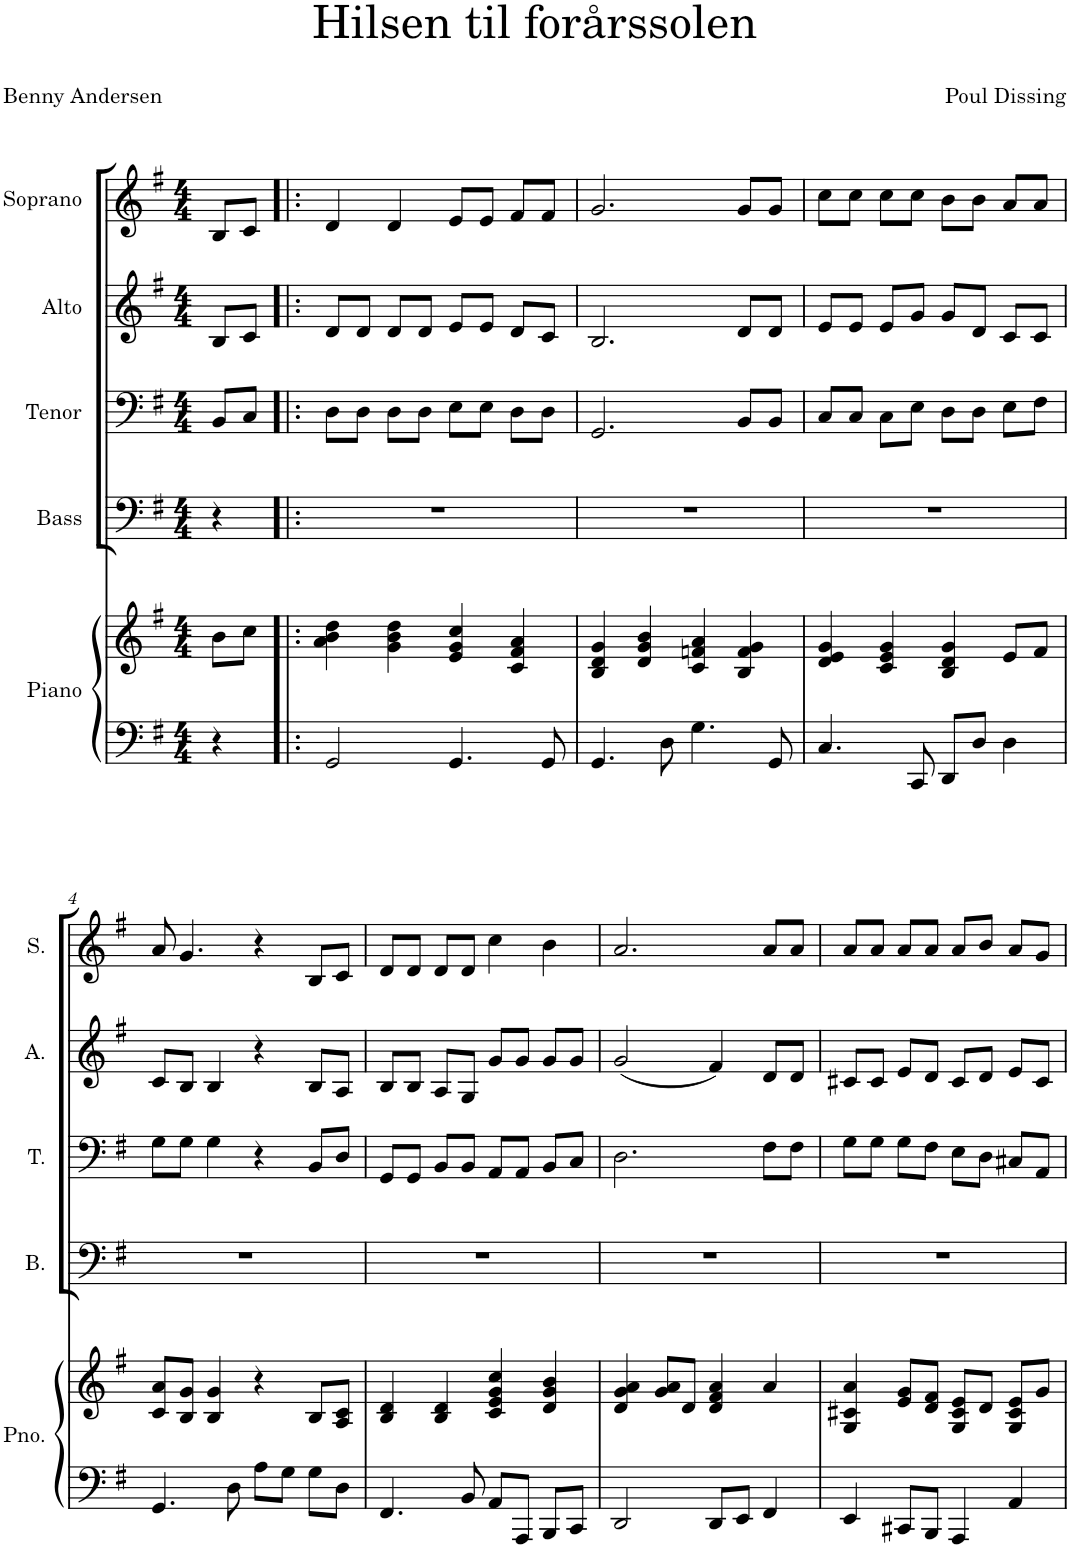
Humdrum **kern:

**kern	**kern	**kern	**kern	**kern	**kern
*part5	*part5	*part4	*part3	*part2	*part1
*staff6	*staff5	*staff4	*staff3	*staff2	*staff1
*I"Piano	*	*I"Bass	*I"Tenor	*I"Alto	*I"Soprano
*I'Pno.	*	*I'B.	*I'T.	*I'A.	*I'S.
*clefF4	*clefG2	*clefF4	*clefF4	*clefG2	*clefG2
*k[f#]	*k[f#]	*k[f#]	*k[f#]	*k[f#]	*k[f#]
*M4/4	*M4/4	*M4/4	*M4/4	*M4/4	*M4/4
=	=	=	=	=	=
4r	8b\L	4r	8BB/L	8B/L	8B/L
.	8cc\J	.	8C/J	8c/J	8c/J
=1!|:	=1!|:	=1!|:	=1!|:	=1!|:	=1!|:
2GG/	4a\ 4b\ 4dd\	1r	8D\L	8d/L	4d/
.	.	.	8D\J	8d/J	.
.	4g\ 4b\ 4dd\	.	8D\L	8d/L	4d/
.	.	.	8D\J	8d/J	.
4.GG/	4e/ 4g/ 4cc/	.	8E\L	8e/L	8e/L
.	.	.	8E\J	8e/J	8e/J
.	4c/ 4f#/ 4a/	.	8D\L	8d/L	8f#/L
8GG/	.	.	8D\J	8c/J	8f#/J
=2	=2	=2	=2	=2	=2
4.GG/	4B/ 4d/ 4g/	1r	2.GG/	2.B/	2.g/
.	4d/ 4g/ 4b/	.	.	.	.
8D\	.	.	.	.	.
4.G\	4c/ 4fn/ 4a/	.	.	.	.
.	4B/ 4f/ 4g/	.	8BB/L	8d/L	8g/L
8GG/	.	.	8BB/J	8d/J	8g/J
=3	=3	=3	=3	=3	=3
4.C/	4d/ 4e/ 4g/	1r	8C/L	8e/L	8cc\L
.	.	.	8C/J	8e/J	8cc\J
.	4c/ 4e/ 4g/	.	8C\L	8e/L	8cc\L
8CC/	.	.	8E\J	8g/J	8cc\J
8DD/L	4B/ 4d/ 4g/	.	8D\L	8g/L	8b\L
8D/J	.	.	8D\J	8d/J	8b\J
4D\	8e/L	.	8E\L	8c/L	8a/L
.	8f#/J	.	8F#\J	8c/J	8a/J
!!LO:LB:g=z
=4	=4	=4	=4	=4	=4
4.GG/	8c/ 8a/L	1r	8G\L	8c/L	8a/
.	8B/ 8g/J	.	8G\J	8B/J	4.g/
.	4B/ 4g/	.	4G\	4B/	.
8D\	.	.	.	.	.
8A\L	4r	.	4r	4r	4r
8G\J	.	.	.	.	.
8G\L	8B/L	.	8BB/L	8B/L	8B/L
8D\J	8A/ 8c/J	.	8D/J	8A/J	8c/J
=5	=5	=5	=5	=5	=5
4.FF#/	4B/ 4d/	1r	8GG/L	8B/L	8d/L
.	.	.	8GG/J	8B/J	8d/J
.	4B/ 4d/	.	8BB/L	8A/L	8d/L
8BB/	.	.	8BB/J	8G/J	8d/J
8AA/L	4c/ 4e/ 4g/ 4cc/	.	8AA/L	8g/L	4cc\
8AAA/J	.	.	8AA/J	8g/J	.
8BBB/L	4d/ 4g/ 4b/	.	8BB/L	8g/L	4b\
8CC/J	.	.	8C/J	8g/J	.
=6	=6	=6	=6	=6	=6
2DD/	4d/ 4g/ 4a/	1r	2.D\	(2g/	2.a/
.	8g/ 8a/L	.	.	.	.
.	8d/J	.	.	.	.
8DD/L	4d/ 4f#/ 4a/	.	.	4f#/)	.
8EE/J	.	.	.	.	.
4FF#/	4a/	.	8F#\L	8d/L	8a/L
.	.	.	8F#\J	8d/J	8a/J
=7	=7	=7	=7	=7	=7
4EE/	4G/ 4c#X/ 4a/	1r	8G\L	8c#X/L	8a/L
.	.	.	8G\J	8c#/J	8a/J
8CC#X/L	8e/ 8g/L	.	8G\L	8e/L	8a/L
8BBB/J	8d/ 8f#/J	.	8F#\J	8d/J	8a/J
4AAA/	8G/ 8c#/ 8e/L	.	8E\L	8c#/L	8a/L
.	8d/J	.	8D\J	8d/J	8b/J
4AA/	8G/ 8c#/ 8e/L	.	8C#X/L	8e/L	8a/L
.	8g/J	.	8AA/J	8c#/J	8g/J
=	=	=	=	=	=
*-	*-	*-	*-	*-	*-
